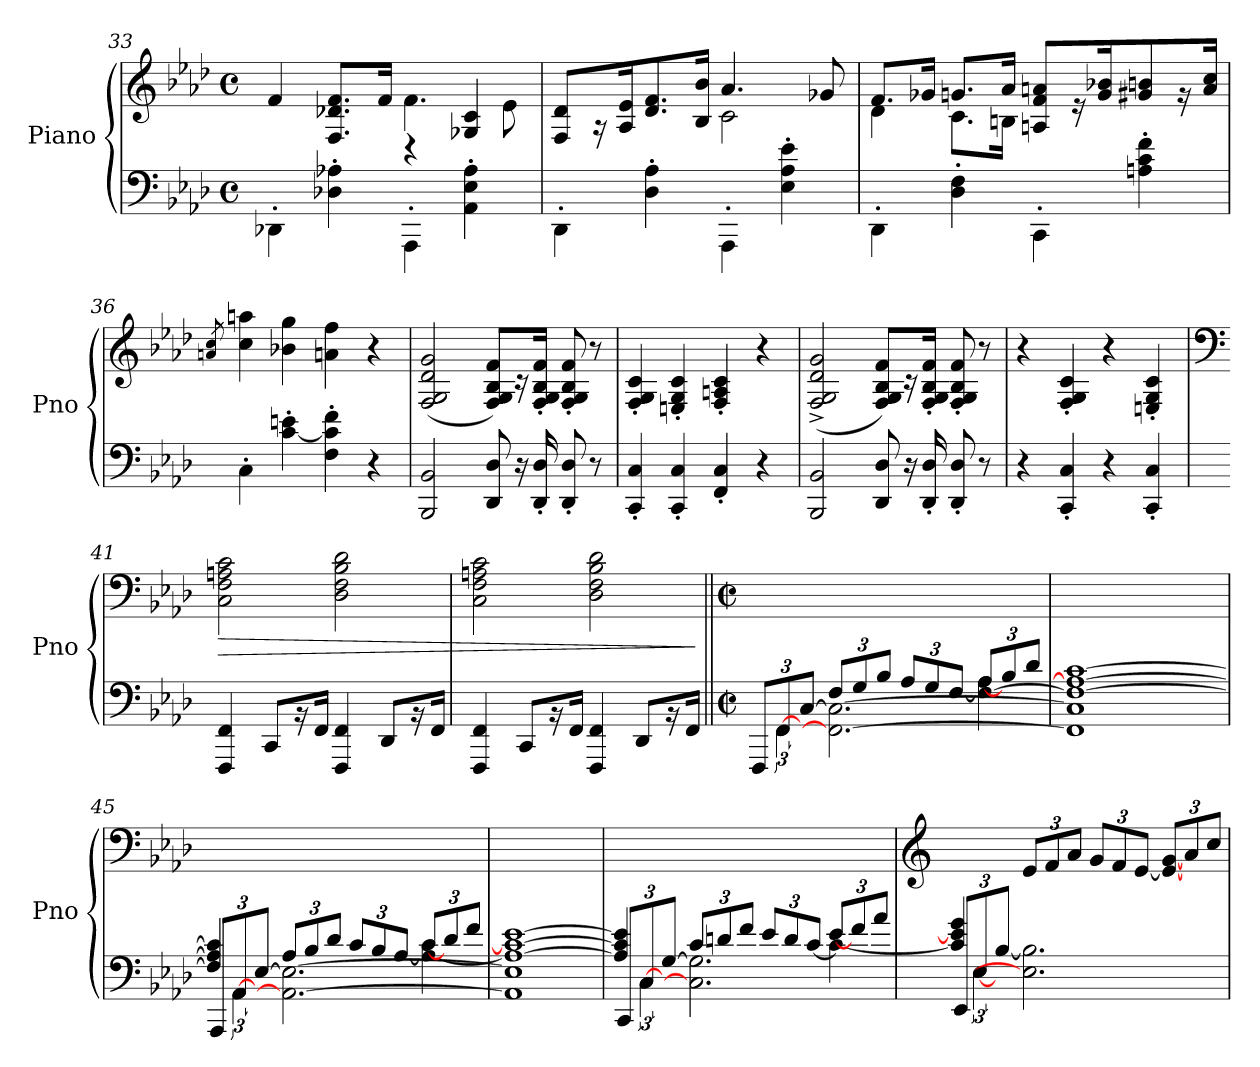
**kern	**kern	**dynam
*part1	*part1	*part1
*staff2	*staff1	*staff1/2
*I"Piano	*	*
*I'Pno	*	*
*clefF4	*clefG2	*
*k[b-e-a-d-]	*k[b-e-a-d-]	*
*M4/4	*M4/4	*
*met(c)	*met(c)	*
=33	=33	=33
*	*^	*
4DD-X'\	4f/	2ryy	.
4D-X\' 4A-X\'	8.F/ 8.d-X/ 8.f/L	.	.
.	16f/Jk	.	.
4AAA-'\	4rD	4.f\	.
4AA-\' 4E-\' 4A-\'	4G-X/ 4c/	.	.
.	.	8e-\	.
=34	=34	=34	=34
4DD-'\	8F/ 8d-/L	2ryy	.
.	16rA	.	.
.	16A-/ 16e-/K	.	.
4D-\' 4A-\'	8.d-/ 8.f/	.	.
.	16B-/ 16b-/Jk	.	.
4AAA-'\	4.a-/	2c\	.
4E-\' 4A-\' 4e-\'	.	.	.
.	8g-X/	.	.
!!LO:LB:g=z	!!
=35	=35	=35	=35
4DD-'\	8.f/L	4d-\	.
.	16g-X/Jk	.	.
4D-\' 4F\'	8.gn/L	8.c\L	.
.	16a-/Jk	16Bn\Jk	.
4CC'\	8An/ 8f/ 8an/L	2ryy	.
.	16re	.	.
.	16g/ 16b-X/K	.	.
4An\' 4c\' 4f\'	8g#X/ 8bn/	.	.
.	16rg	.	.
.	16a/ 16cc/Jk	.	.
*	*v	*v	*
=36	=36	=36
.	8qan/ 8qcc/	.
4C'\	4cc\ 4aan\	.
[4c\' 4en\'	4b-X\ 4gg\	.
4F\' 4c\]' 4f\'	4a\ 4ff\	.
4r	4r	.
=37	=37	=37
2BBB-/ 2BB-/	(>2F/ 2G/ 2d-/ 2g/	.
8DD-/ 8D-/	8F/ 8G/ 8B-/ 8f/L)	.
16r	16r	.
16DD-/' 16D-/'	16F/' 16G/' 16B-/' 16f/'Jk	.
8DD-/' 8D-/'	8F/' 8G/' 8B-/' 8f/'	.
8r	8r	.
=38	=38	=38
4CC/' 4C/'	4F/' 4G/' 4c/'	.
4CC/' 4C/'	4En/' 4G/' 4c/'	.
4FF/' 4C/'	4F/' 4An/' 4c/'	.
4r	4r	.
=39	=39	=39
2BBB-/ 2BB-/	(>2F/^ 2G/^ 2d-/^ 2g/^	.
8DD-/ 8D-/	8F/ 8G/ 8B-/ 8f/L)	.
16r	16r	.
16DD-/' 16D-/'	16F/' 16G/' 16B-/' 16f/'Jk	.
8DD-/' 8D-/'	8F/' 8G/' 8B-/' 8f/'	.
8r	8r	.
!!LO:LB:g=z
=40	=40	=40
4r	4r	.
4CC/' 4C/'	4F/' 4G/' 4c/'	.
4r	4r	.
4CC/' 4C/'	4En/' 4G/' 4c/'	.
=41	=41	=41
*	*clefF4	*
!	!	!LO:HP:b
4FFF/ 4FF/	2C\ 2F\ 2An\ 2c\	>
8CC/L	.	.
16rBB	.	.
16FF/Jk	.	.
4FFF/ 4FF/	2D-\ 2F\ 2B-\ 2d-\	.
8DD-/L	.	.
16rBB	.	.
16FF/Jk	.	.
=42	=42	=42
*	*MM90	*
4FFF/ 4FF/	2C\ 2F\ 2An\ 2c\	.
8CC/L	.	.
16rBB	.	.
16FF/Jk	.	.
*	*MM80	*
4FFF/ 4FF/	2D-\ 2F\ 2B-\ 2d-\	.
8DD-/L	.	.
16rBB	.	.
16FF/Jk	.	.
.	.	]
=43||	=43||	=43||
*M2/2	*M2/2	*
*met(c|)	*met(c|)	*
*^	*	*
*Xbrackettup	*brackettup	*	*
*	*^	*	*
12FFF/L	12ryy	2.ryy	4ryy	.
[12FF/	6FF\	.	.	.
[12C/J	.	.	.	.
*	*Xbrackettup	*	*	*
2.FF\_ 2.C\_	12F/L	.	4ryy	.
.	12G/	.	.	.
.	12B-/J	.	.	.
*	*	*	*MM90	*
.	12A-/L	.	4ryy	.
.	12G/	.	.	.
.	[12F/J	.	.	.
.	[12A-/L	4F\_ 4A-\	4ryy	.
.	12B-/	.	.	.
.	12d-/J	.	.	.
!!LO:LB:g=z
=44	=44	=44	=44	=44
1FF] 1C] 1F_ 1A-_ [1c	4rCCyy	4rCCyy	1ryy	.
.	4ryy	4rGGyy	.	.
.	2ryy	2ryy	.	.
*	*v	*v	*	*
=45	=45	=45	=45
*	*brackettup	*	*
*v	*v	*	*
*	*MM100	*
*^	*	*
*	*^	*	*
*	*	*^	*	*
12AAA-/L	12ryy	4F/] 4A-/] 4c/]	2.ryy	4ryy	.
[12AA-/	6AA-\	.	.	.	.
[12E-/J	.	.	.	.	.
*	*Xbrackettup	*	*	*	*
2.AA-\_ 2.E-\_	12A-/L	2.ryy	.	4ryy	.
.	12B-/	.	.	.	.
.	12d-/J	.	.	.	.
*	*	*	*	*MM110	*
.	12c/L	.	.	4ryy	.
.	12B-/	.	.	.	.
.	[12A-/J	.	.	.	.
.	[12c/L	.	4A-\_ 4c\	4ryy	.
.	12d-/	.	.	.	.
.	12f/J	.	.	.	.
*	*	*v	*v	*	*
=46	=46	=46	=46	=46
1AA-] 1E-] 1A-_ 1c_ [1e-	1ryy	1ryy	1ryy	.
*	*v	*v	*	*
=47	=47	=47	=47
*	*brackettup	*	*
*v	*v	*	*
*	*MM120	*
*^	*	*
*	*^	*	*
*	*	*^	*	*
12CC/L	12ryy	4A-/] 4c/] 4e-/]	2.ryy	4ryy	.
[12C/	6C\	.	.	.	.
[12G/J	.	.	.	.	.
*	*Xbrackettup	*	*	*	*
2.C\] 2.G\]	12c/L	2.ryy	.	4ryy	.
.	12dn/	.	.	.	.
.	12f/J	.	.	.	.
*	*	*	*	*MM130	*
.	12e-/L	.	.	4ryy	.
.	12d/	.	.	.	.
.	[12c/J	.	.	.	.
.	[12e-/L	.	4c\_	4ryy	.
.	12f/	.	.	.	.
.	12a-/J	.	.	.	.
*v	*v	*v	*v	*	*
!!LO:PB:g=z
=48	=48	=48
*	*clefG2	*
*^	*	*
*	*^	*	*
*	*	*brackettup	*	*
*v	*v	*v	*	*
*	*MM140	*
*^	*^	*
*	*^	*	*	*
4c/] 4e-/] 4g/	12EE-/L	12rDDDyy	1ryy	4ryy	.
.	[12E-/	6E-\	.	.	.
.	[12B-/J	.	.	.	.
*	*	*	*	*Xbrackettup	*
4ryy	2.ryy	2.E-\] 2.B-\]	.	12e-/L	.
.	.	.	.	12f/	.
.	.	.	.	12a-/J	.
2ryy	.	.	.	12g/L	.
.	.	.	.	12f/	.
.	.	.	.	[12e-/J	.
.	.	.	.	12e-/_ [12g/L	.
.	.	.	.	12a-/	.
.	.	.	.	12cc/J	.
*v	*v	*v	*	*	*
*	*v	*v	*
=	=	=
*-	*-	*-
